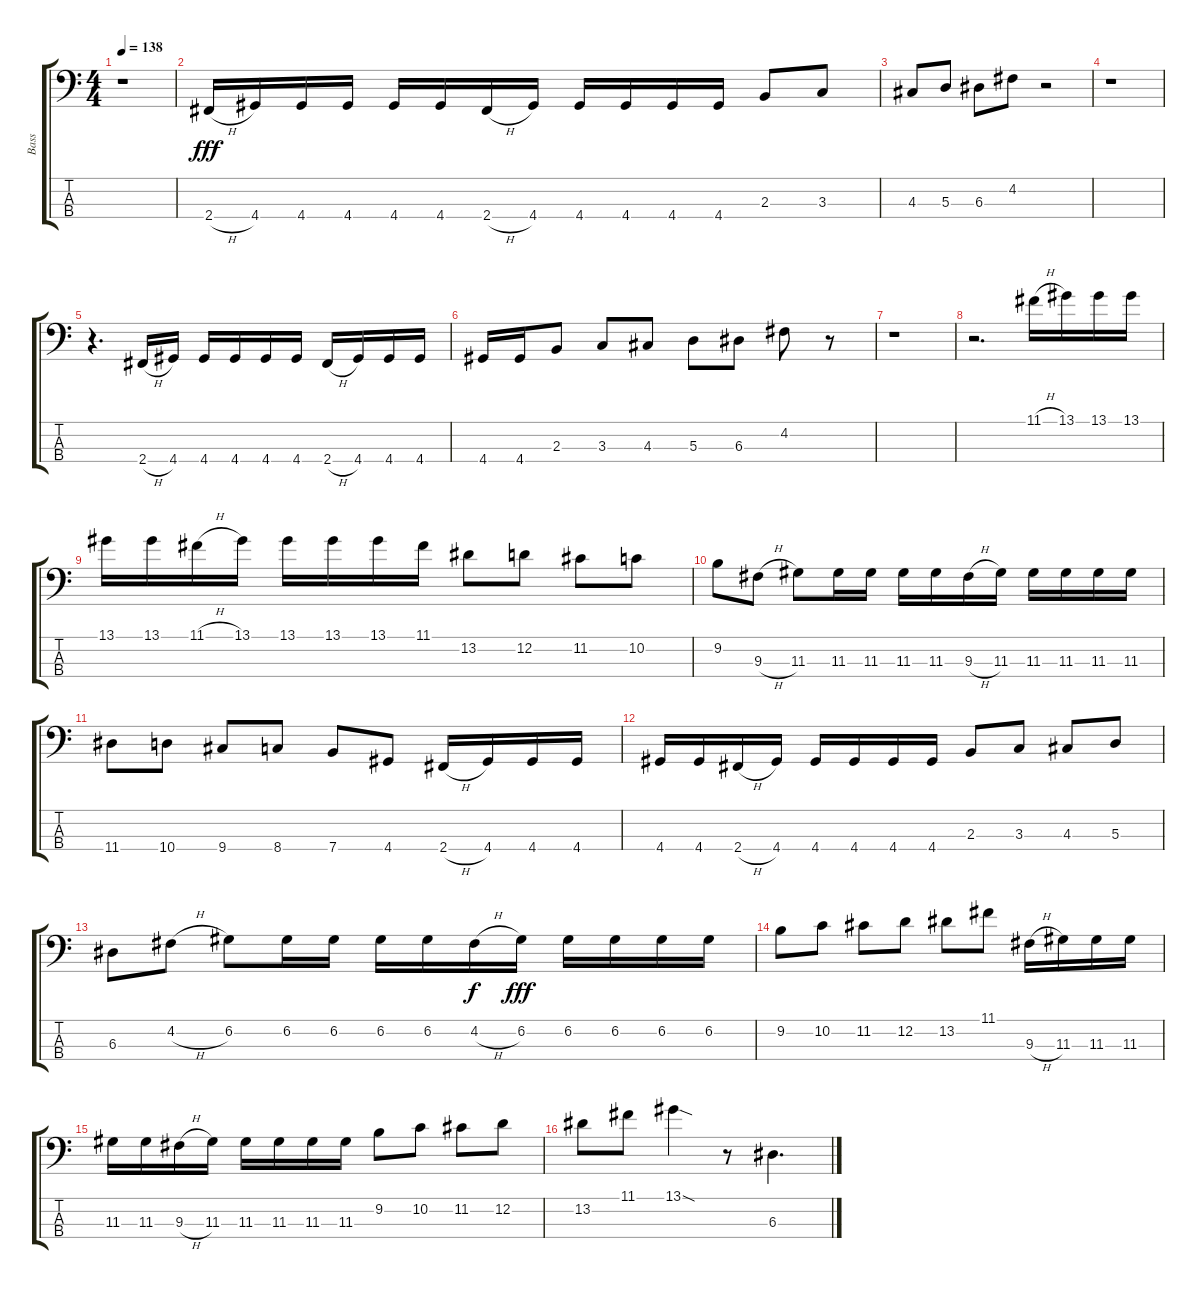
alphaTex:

\track ("Bass" "Bass") {instrument fretlessbass}
\staff {score tabs}
\tuning (G2 D2 A1 E1) {hide}
\ts (4 4)
\tempo 138
\clef f4
\ks c
r.1{dy fff instrument fretlessbass} |
2.4{h}.16 4.4.16 4.4.16 4.4.16 4.4.16 4.4.16 2.4{h}.16 4.4.16 4.4.16 4.4.16 4.4.16 4.4.16 2.3.8 3.3.8 |
4.3.8 5.3.8 6.3.8 4.2.8 r.2 |
r.1 |
r.4{d} 2.4{h}.16 4.4.16 4.4.16 4.4.16 4.4.16 4.4.16 2.4{h}.16 4.4.16 4.4.16 4.4.16 |
4.4.16 4.4.16 2.3.8 3.3.8 4.3.8 5.3.8 6.3.8 4.2.8 r.8 |
r.1 |
r.2{d} 11.1{h}.16 13.1.16 13.1.16 13.1.16 |
13.1.16 13.1.16 11.1{h}.16 13.1.16 13.1.16 13.1.16 13.1.16 11.1.16 13.2.8 12.2.8 11.2.8 10.2.8 |
9.2.8 9.3{h}.8 11.3.8 11.3.16 11.3.16 11.3.16 11.3.16 9.3{h}.16 11.3.16 11.3.16 11.3.16 11.3.16 11.3.16 |
11.4.8 10.4.8 9.4.8 8.4.8 7.4.8 4.4.8 2.4{h}.16 4.4.16 4.4.16 4.4.16 |
4.4.16 4.4.16 2.4{h}.16 4.4.16 4.4.16 4.4.16 4.4.16 4.4.16 2.3.8 3.3.8 4.3.8 5.3.8 |
6.3.8 4.2{h}.8 6.2.8 6.2.16 6.2.16 6.2.16 6.2.16 4.2{h}.16{dy f} 6.2.16{dy fff} 6.2.16 6.2.16 6.2.16 6.2.16 |
9.2.8 10.2.8 11.2.8 12.2.8 13.2.8 11.1.8 9.3{h}.16 11.3.16 11.3.16 11.3.16 |
11.3.16 11.3.16 9.3{h}.16 11.3.16 11.3.16 11.3.16 11.3.16 11.3.16 9.2.8 10.2.8 11.2.8 12.2.8 |
13.2.8 11.1.8 13.1{sod}.4 r.8 6.3.4{d}
